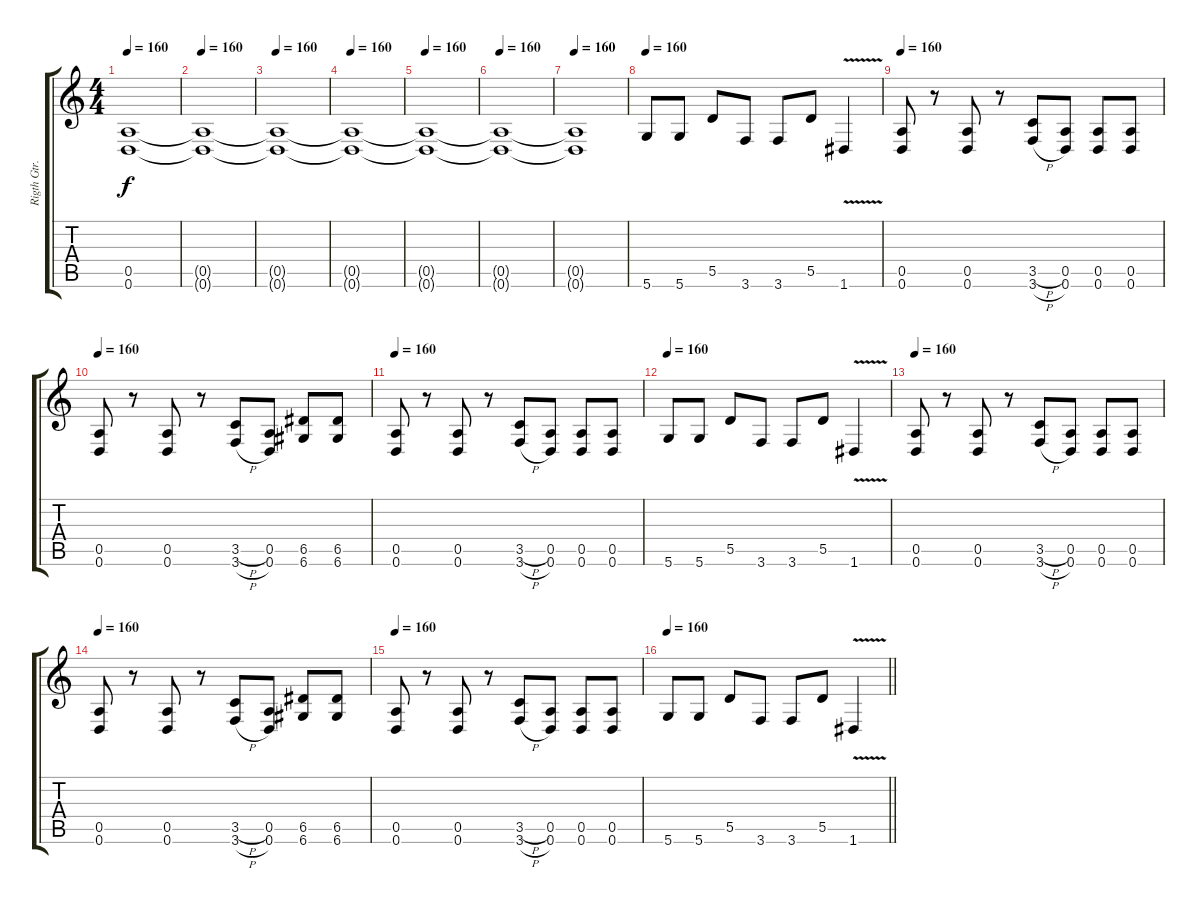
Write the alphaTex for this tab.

\track ("Rigth Gtr. Teemu" "Rigth Gtr.") {instrument distortionguitar}
\staff {score tabs}
\tuning (E4 B3 G3 D3 A2 D2) {hide}
\ts (4 4)
\tempo 160
\clef g2
\ks c
(0.5{t} 0.6{t}).1{dy f} |
\tempo 160
(0.5{t} 0.6{t}).1 |
\tempo 160
(0.5{t} 0.6{t}).1 |
\tempo 160
(0.5{t} 0.6{t}).1 |
\tempo 160
(0.5{t} 0.6{t}).1 |
\tempo 160
(0.5{t} 0.6{t}).1 |
\tempo 160
(0.5{t} 0.6{t}).1 |
\tempo 160
5.6.8 5.6.8 5.5.8 3.6.8 3.6.8 5.5.8 1.6{v}.4 |
\tempo 160
(0.5 0.6).8 r.8 (0.5 0.6).8 r.8 (3.5{h} 3.6{h}).8 (0.5 0.6).8 (0.5 0.6).8 (0.5 0.6).8 |
\tempo 160
(0.5 0.6).8 r.8 (0.5 0.6).8 r.8 (3.5{h} 3.6{h}).8 (0.5 0.6).8 (6.5 6.6).8 (6.5 6.6).8 |
\tempo 160
(0.5 0.6).8 r.8 (0.5 0.6).8 r.8 (3.5{h} 3.6{h}).8 (0.5 0.6).8 (0.5 0.6).8 (0.5 0.6).8 |
\tempo 160
5.6.8 5.6.8 5.5.8 3.6.8 3.6.8 5.5.8 1.6{v}.4 |
\tempo 160
(0.5 0.6).8 r.8 (0.5 0.6).8 r.8 (3.5{h} 3.6{h}).8 (0.5 0.6).8 (0.5 0.6).8 (0.5 0.6).8 |
\tempo 160
(0.5 0.6).8 r.8 (0.5 0.6).8 r.8 (3.5{h} 3.6{h}).8 (0.5 0.6).8 (6.5 6.6).8 (6.5 6.6).8 |
\tempo 160
(0.5 0.6).8 r.8 (0.5 0.6).8 r.8 (3.5{h} 3.6{h}).8 (0.5 0.6).8 (0.5 0.6).8 (0.5 0.6).8 |
\tempo 160
\barLineRight lightlight
5.6.8 5.6.8 5.5.8 3.6.8 3.6.8 5.5.8 1.6{v}.4
